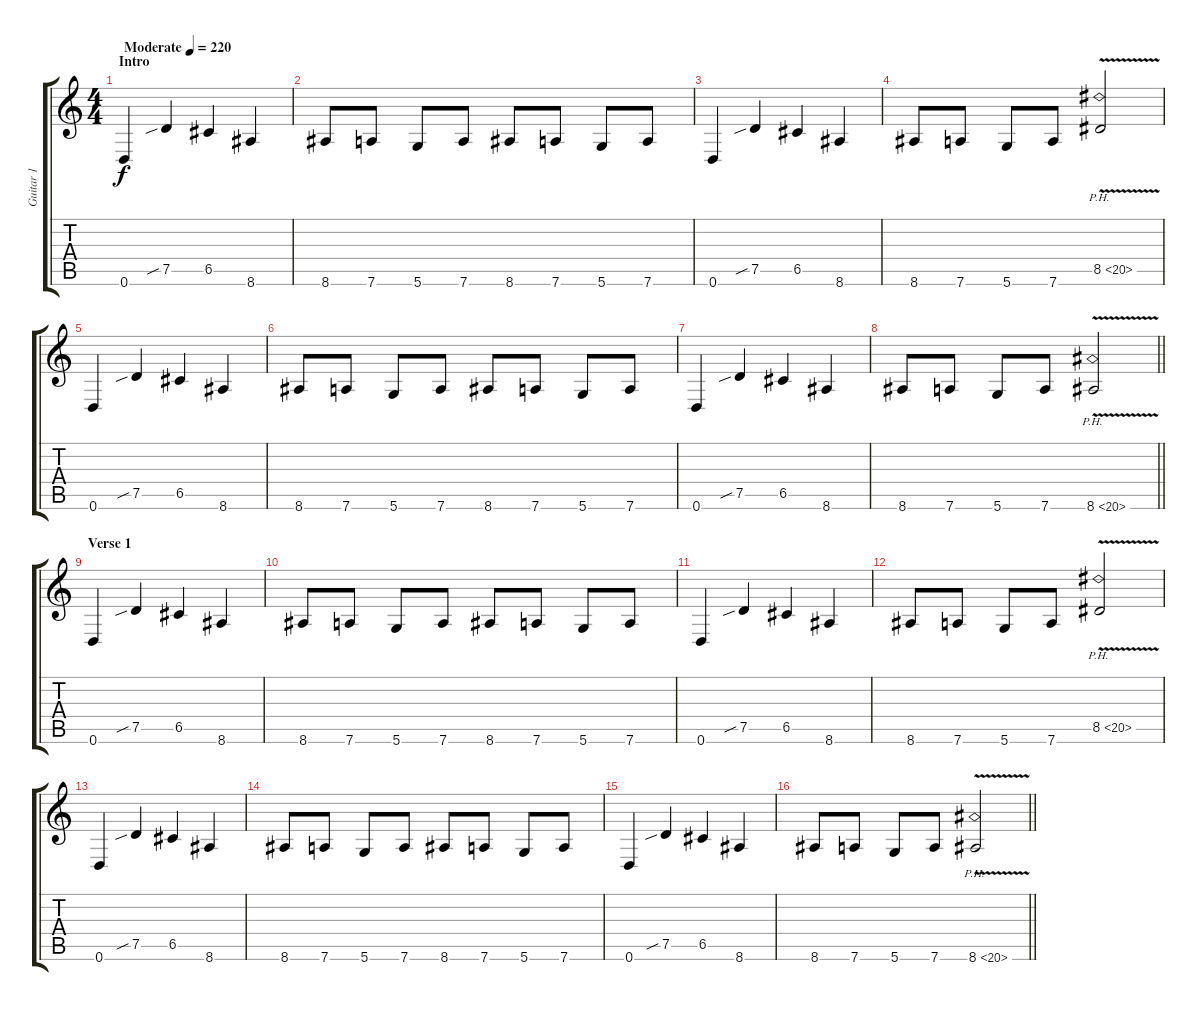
\track ("Guitar 1" "Guitar 1") {instrument distortionguitar}
\staff {score tabs}
\tuning (D4 A3 F3 C3 G2 D2) {hide}
\ts (4 4)
\section ("" "Intro")
\tempo (220 "Moderate")
\clef g2
\ks c
0.6.4{dy f instrument distortionguitar} 7.5{sib}.4 6.5.4 8.6.4 |
8.6.8 7.6.8 5.6.8 7.6.8 8.6.8 7.6.8 5.6.8 7.6.8 |
0.6.4 7.5{sib}.4 6.5.4 8.6.4 |
8.6.8 7.6.8 5.6.8 7.6.8 8.5{ph 12 v}.2 |
0.6.4 7.5{sib}.4 6.5.4 8.6.4 |
8.6.8 7.6.8 5.6.8 7.6.8 8.6.8 7.6.8 5.6.8 7.6.8 |
0.6.4 7.5{sib}.4 6.5.4 8.6.4 |
\barLineRight lightlight
8.6.8 7.6.8 5.6.8 7.6.8 8.6{ph 12 v}.2 |
\section ("" "Verse 1")
0.6.4 7.5{sib}.4 6.5.4 8.6.4 |
8.6.8 7.6.8 5.6.8 7.6.8 8.6.8 7.6.8 5.6.8 7.6.8 |
0.6.4 7.5{sib}.4 6.5.4 8.6.4 |
8.6.8 7.6.8 5.6.8 7.6.8 8.5{ph 12 v}.2 |
0.6.4 7.5{sib}.4 6.5.4 8.6.4 |
8.6.8 7.6.8 5.6.8 7.6.8 8.6.8 7.6.8 5.6.8 7.6.8 |
0.6.4 7.5{sib}.4 6.5.4 8.6.4 |
\barLineRight lightlight
8.6.8 7.6.8 5.6.8 7.6.8 8.6{ph 12 v}.2
